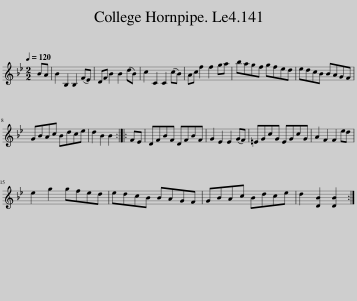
X:1
L:1/8
Q:1/4=120
M:2/2
I:linebreak $
K:Bb
V:1 treble
V:1
 BA | B2 B,2 B,2 (FE) | DF B2 B2 (dB) | c2 C2 C2 (cB) | Ac f2 f2 ga | %5
 bagf gfed | edcB BAGF |$ GBAc Bdce | d2 B2 B2 :: FE | %10
 DFBF DFBF | G2 E2 E2 (GF) | =EGcG EGcG | A2 F2 F2 ed |$ e2 g2 gfed | %15
 edcB BAGF | GBAc Bdce | d2 [DB]2 [DB]2 :| %18
